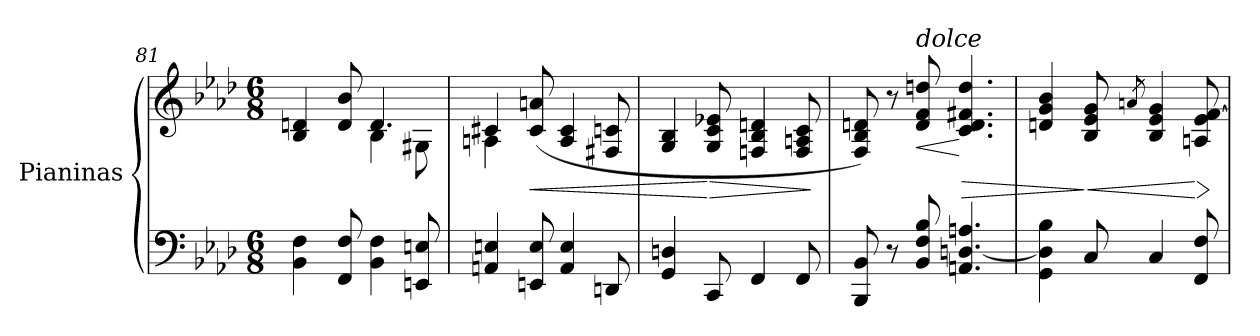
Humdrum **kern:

**kern	**kern	**dynam
*part1	*part1	*part1
*staff2	*staff1	*staff1/2
*I"Pianinas	*	*
*clefF4	*clefG2	*
*k[b-e-a-d-]	*k[b-e-a-d-]	*
*M6/8	*M6/8	*
=81	=81	=81
*	*^	*
4BB-\ 4F\	4B-/ 4dn/	4.ryy	.
8FF/ 8F/	8d/ 8b-/	.	.
4BB-\ 4F\	4.d/	4B-\	.
8EEn/ 8En/	.	8G#X\	.
=82	=82	=82	=82
4AAn/ 4En/	4c#X/	4An\	.
!	!	!	!LO:HP:b
8EEn/ 8E/	(<8c#/ 8an/	2ryy	<
4AA/ 4E/	4A/ 4c#/	.	.
8DDn/	8F#X/ 8cn/	.	.
*	*v	*v	*
=83	=83	=83
4GG/ 4Dn/	4G/ 4B-/	.
!	!	!LO:HP:n=1:b
8CC/	8G/ 8c/ 8e-X/	[ >
4FF/	4Fn/ 4B-/ 4dn/	.
8FF/	8F/ 8An/ 8c/	.
.	.	]
!!LO:PB:g=z
=84	=84	=84
8BBB-/ 8BB-/	8F/ 8B-/ 8dn/)	.
8r	8r	.
!	!LO:TX:a:i:t=dolce	!
!	!	!LO:HP:b
8BB-/ 8F/ 8B-/	8d/ 8f/ 8ddn/	<
!	!	!LO:HP:n=1:b
4.AAn/ [4.Dn/ 4.An/	4.c/ 4.d/ 4.f#X/ 4.dd/	[ >
=85	=85	=85
4GG\ 4D\] 4B-\	4dn/ 4g/ 4b-/	.
!	!	!LO:HP:n=1:b
8C/	8B-/ 8e-/ 8g/	] <
.	8qan/	.
4C/	4B-/ 4e-/ 4g/	.
!	!	!LO:HP:n=1:b
8FF/ 8F/	8An/ 8e-/ [8f/	[ >
.	.	]
=	=	=
*-	*-	*-
